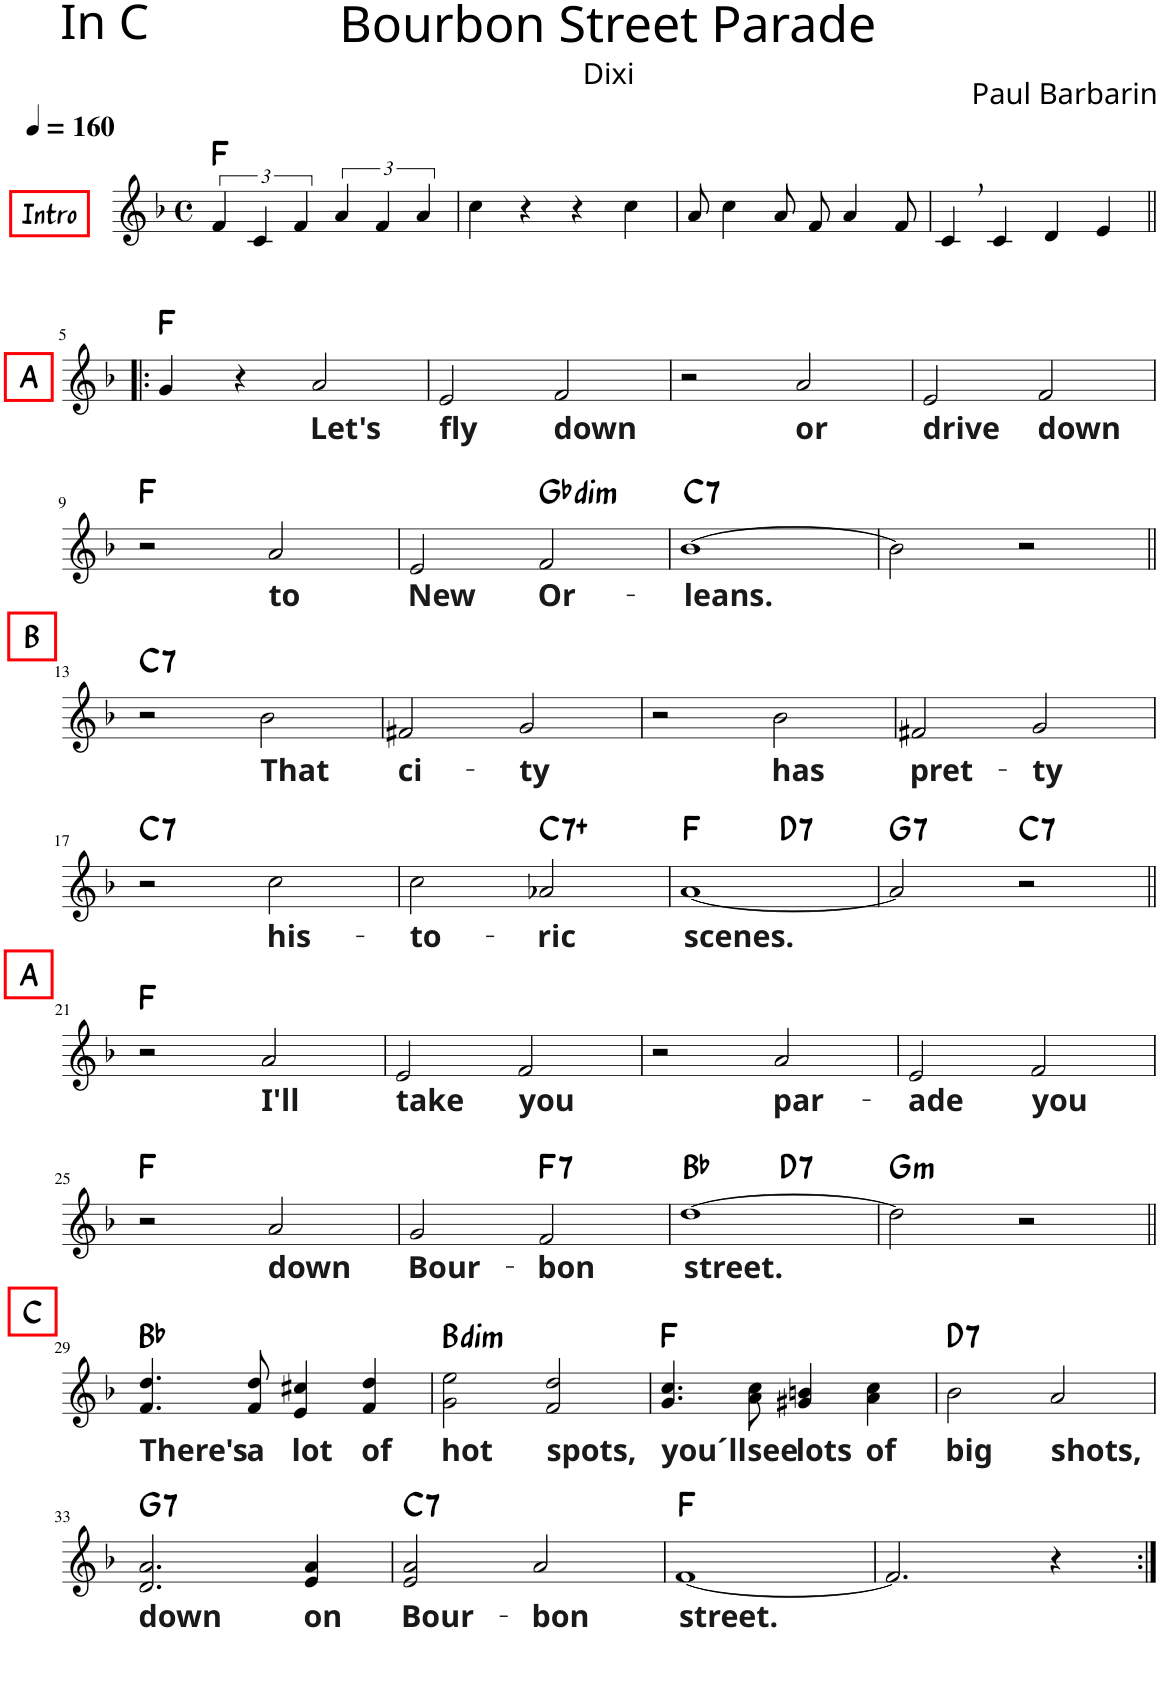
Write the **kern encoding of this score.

**kern	**text	**harte
*part1	*part1	*part1
*staff1	*staff1	*
*I"Piano	*	*
*I'Pno.	*	*
*clefG2	*	*
*k[b-]	*	*
*M4/4	*	*
*met(c)	*	*
*MM160	*	*
=1	=1	=1
!LO:TX:a:B:t=Intro	!	!
6f/	.	F:maj
6c/	.	.
6f/	.	.
6a/	.	.
6f/	.	.
6a/	.	.
=2	=2	=2
4cc\	.	.
4r	.	.
4r	.	.
4cc\	.	.
=3	=3	=3
8a/	.	.
4cc\	.	.
8a/	.	.
8f/	.	.
4a/	.	.
8f/	.	.
=4	=4	=4
4c,/	.	.
4c/	.	.
4d/	.	.
4e/	.	.
!!LO:LB:g=z
=5!|:	=5!|:	=5!|:
!LO:TX:a:B:t=A	!	!
4g/	.	F:maj
4r	.	.
!	!LO:LY:b:color=#191919	!
2a/	Let's	.
=6	=6	=6
!	!LO:LY:b:color=#191919	!
2e/	fly	.
!	!LO:LY:b:color=#191919	!
2f/	down	.
=7	=7	=7
2r	.	.
!	!LO:LY:b:color=#191919	!
2a/	or	.
=8	=8	=8
!	!LO:LY:b:color=#191919	!
2e/	drive	.
!	!LO:LY:b:color=#191919	!
2f/	down	.
!!LO:LB:g=z
=9	=9	=9
2r	.	F:maj
!	!LO:LY:b:color=#191919	!
2a/	to	.
=10	=10	=10
!	!LO:LY:b:color=#191919	!
2e/	New	.
!	!LO:LY:b:color=#191919	!LO:H:kt=dim
2f/	Or-	Gb:dim
=11	=11	=11
!	!LO:LY:b:color=#191919	!LO:H:kt=7
[1b-	-leans.	C:7
=12	=12	=12
2b-\]	.	.
2r	.	.
!!LO:LB:g=z
=13||	=13||	=13||
!LO:TX:a:B:t=B	!	!LO:H:kt=7
2r	.	C:7
!	!LO:LY:b:color=#191919	!
2b-\	That	.
=14	=14	=14
!	!LO:LY:b:color=#191919	!
2f#X/	ci-	.
!	!LO:LY:b:color=#191919	!
2g/	-ty	.
=15	=15	=15
2r	.	.
!	!LO:LY:b:color=#191919	!
2b-\	has	.
=16	=16	=16
!	!LO:LY:b:color=#191919	!
2f#X/	pret-	.
!	!LO:LY:b:color=#191919	!
2g/	-ty	.
!!LO:LB:g=z
=17	=17	=17
!	!	!LO:H:kt=7
2r	.	C:7
!	!LO:LY:b:color=#191919	!
2cc\	his-	.
=18	=18	=18
!	!LO:LY:b:color=#191919	!
2cc\	-to-	.
!	!LO:LY:b:color=#191919	!LO:H:kt=7+
2a-X/	-ric	C:aug(b7)
=19	=19	=19
!	!LO:LY:b:color=#191919	!
*^	*	*
[1a	2ryy	scenes.	F:maj
!	!	!	!LO:H:kt=7
.	2ryy	.	D:7
=20	=20	=20	=20
!	!	!	!LO:H:kt=7
*v	*v	*	*
2a/]	.	G:7
!	!	!LO:H:kt=7
2r	.	C:7
!!LO:LB:g=z
=21||	=21||	=21||
!LO:TX:a:B:t=A	!	!
2r	.	F:maj
!	!LO:LY:b:color=#191919	!
2a/	I'll	.
=22	=22	=22
!	!LO:LY:b:color=#191919	!
2e/	take	.
!	!LO:LY:b:color=#191919	!
2f/	you	.
=23	=23	=23
2r	.	.
!	!LO:LY:b:color=#191919	!
2a/	par-	.
=24	=24	=24
!	!LO:LY:b:color=#191919	!
2e/	-ade	.
!	!LO:LY:b:color=#191919	!
2f/	you	.
!!LO:LB:g=z
=25	=25	=25
2r	.	F:maj
!	!LO:LY:b:color=#191919	!
2a/	down	.
=26	=26	=26
!	!LO:LY:b:color=#191919	!
2g/	Bour-	.
!	!LO:LY:b:color=#191919	!LO:H:kt=7
2f/	-bon	F:7
=27	=27	=27
!	!LO:LY:b:color=#191919	!
*^	*	*
[1dd	2ryy	street.	Bb:maj
!	!	!	!LO:H:kt=7
.	2ryy	.	D:7
=28	=28	=28	=28
!	!	!	!LO:H:kt=m
*v	*v	*	*
2dd\]	.	G:min
2r	.	.
!!LO:LB:g=z
=29||	=29||	=29||
!LO:TX:a:B:t=C	!	!
!	!LO:LY:b:color=#191919	!
4.f/ 4.dd/	There's	Bb:maj
!	!LO:LY:b:color=#191919	!
8f/ 8dd/	a	.
!	!LO:LY:b:color=#191919	!
4e/ 4cc#X/	lot	.
!	!LO:LY:b:color=#191919	!
4f/ 4dd/	of	.
=30	=30	=30
!	!LO:LY:b:color=#191919	!LO:H:kt=dim
2g\ 2ee\	hot	B:dim
!	!LO:LY:b:color=#191919	!
2f/ 2dd/	spots,	.
=31	=31	=31
!	!LO:LY:b:color=#191919	!
4.g/ 4.cc/	you´ll	F:maj
!	!LO:LY:b:color=#191919	!
8a\ 8cc\	see	.
!	!LO:LY:b:color=#191919	!
4g#X/ 4bn/	lots	.
!	!LO:LY:b:color=#191919	!
4a\ 4cc\	of	.
=32	=32	=32
!	!LO:LY:b:color=#191919	!LO:H:kt=7
2b-\	big	D:7
!	!LO:LY:b:color=#191919	!
2a/	shots,	.
!!LO:LB:g=z
=33	=33	=33
!	!LO:LY:b:color=#191919	!LO:H:kt=7
2.d/ 2.a/	down	G:7
!	!LO:LY:b:color=#191919	!
4e/ 4a/	on	.
=34	=34	=34
!	!LO:LY:b:color=#191919	!LO:H:kt=7
2e/ 2a/	Bour-	C:7
!	!LO:LY:b:color=#191919	!
2a/	-bon	.
=35	=35	=35
!	!LO:LY:b:color=#191919	!
[1f	street.	F:maj
=36	=36	=36
2.f/]	.	.
4r	.	.
=:|!	=:|!	=:|!
*-	*-	*-
